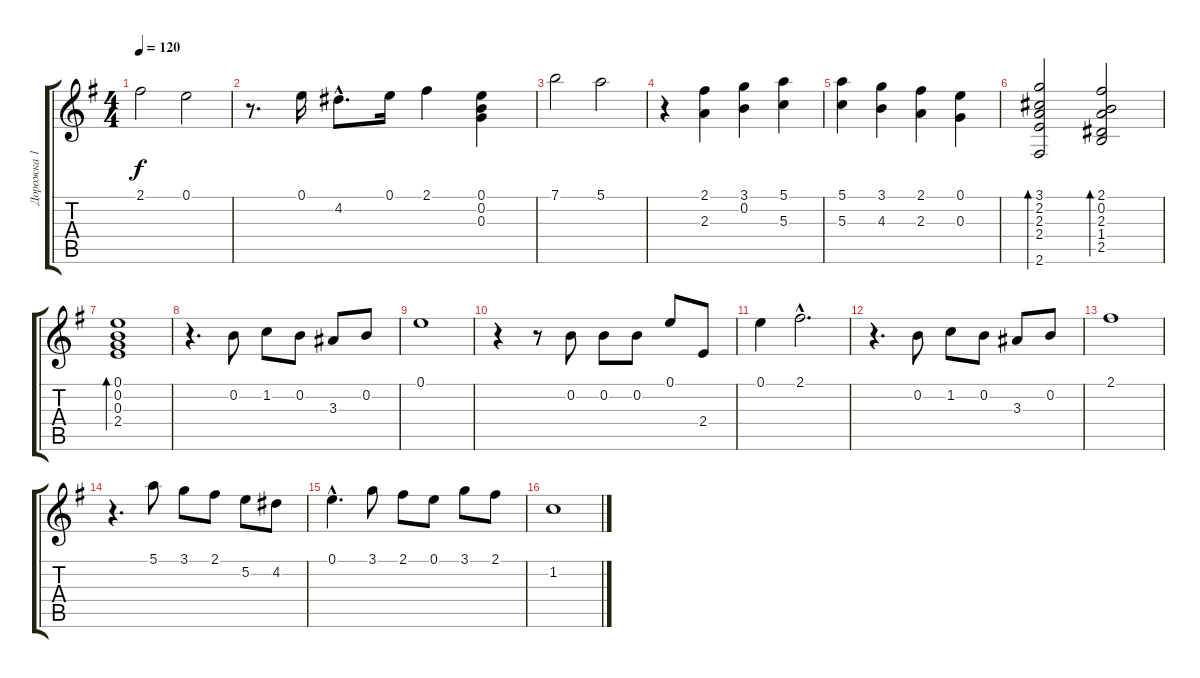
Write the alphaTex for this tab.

\track ("Дорожка 1" "Дорожка 1") {instrument acousticguitarnylon}
\staff {score tabs}
\tuning (E4 B3 G3 D3 A2 E2) {hide}
\ts (4 4)
\tempo 120
\clef g2
\ks g
2.1.2{dy f instrument acousticguitarnylon} 0.1.2 |
r.8{d} 0.1.16 4.2{hac}.8{d} 0.1.16 2.1.4 (0.1 0.2 0.3).4 |
7.1.2 5.1.2 |
r.4 (2.1 2.3).4 (3.1 0.2).4 (5.1 5.3).4 |
(5.1 5.3).4 (3.1 4.3).4 (2.1 2.3).4 (0.1 0.3).4 |
(3.1 2.2 2.3 2.4 2.6).2{bd 240} (2.1 0.2 2.3 1.4 2.5).2{bd 120} |
(0.1 0.2 0.3 2.4).1{bd 480} |
r.4{d} 0.2.8 1.2.8 0.2.8 3.3.8 0.2.8 |
0.1.1 |
r.4 r.8 0.2.8 0.2.8 0.2.8 0.1.8 2.4.8 |
0.1.4 2.1{hac}.2{d} |
r.4{d} 0.2.8 1.2.8 0.2.8 3.3.8 0.2.8 |
2.1.1 |
r.4{d} 5.1.8 3.1.8 2.1.8 5.2.8 4.2.8 |
0.1{hac}.4{d} 3.1.8 2.1.8 0.1.8 3.1.8 2.1.8 |
1.2.1
